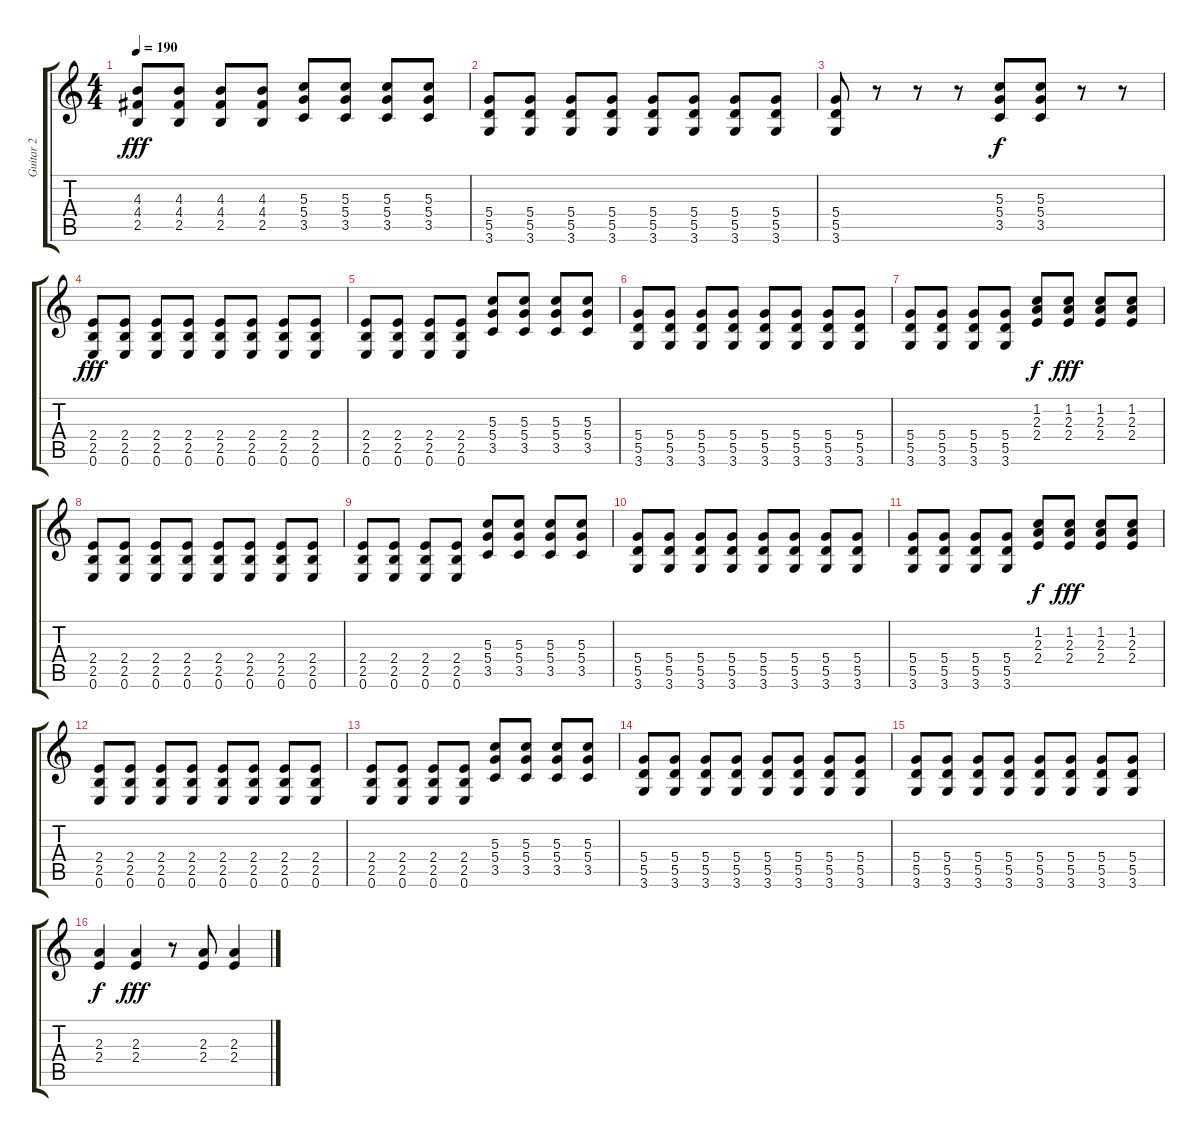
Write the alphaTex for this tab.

\track ("Guitar 2" "Guitar 2") {instrument overdrivenguitar}
\staff {score tabs}
\tuning (E4 B3 G3 D3 A2 E2) {hide}
\ts (4 4)
\tempo 190
\clef g2
\ks c
(4.3 4.4 2.5).8{dy fff} (4.3 4.4 2.5).8 (4.3 4.4 2.5).8 (4.3 4.4 2.5).8 (5.3 5.4 3.5).8 (5.3 5.4 3.5).8 (5.3 5.4 3.5).8 (5.3 5.4 3.5).8 |
(5.4 5.5 3.6).8 (5.4 5.5 3.6).8 (5.4 5.5 3.6).8 (5.4 5.5 3.6).8 (5.4 5.5 3.6).8 (5.4 5.5 3.6).8 (5.4 5.5 3.6).8 (5.4 5.5 3.6).8 |
(5.4 5.5 3.6).8 r.8 r.8 r.8 (5.3 5.4 3.5).8{dy f} (5.3 5.4 3.5).8 r.8 r.8 |
(2.4 2.5 0.6).8{dy fff} (2.4 2.5 0.6).8 (2.4 2.5 0.6).8 (2.4 2.5 0.6).8 (2.4 2.5 0.6).8 (2.4 2.5 0.6).8 (2.4 2.5 0.6).8 (2.4 2.5 0.6).8 |
(2.4 2.5 0.6).8 (2.4 2.5 0.6).8 (2.4 2.5 0.6).8 (2.4 2.5 0.6).8 (5.3 5.4 3.5).8 (5.3 5.4 3.5).8 (5.3 5.4 3.5).8 (5.3 5.4 3.5).8 |
(5.4 5.5 3.6).8 (5.4 5.5 3.6).8 (5.4 5.5 3.6).8 (5.4 5.5 3.6).8 (5.4 5.5 3.6).8 (5.4 5.5 3.6).8 (5.4 5.5 3.6).8 (5.4 5.5 3.6).8 |
(5.4 5.5 3.6).8 (5.4 5.5 3.6).8 (5.4 5.5 3.6).8 (5.4 5.5 3.6).8 (1.2 2.3 2.4).8{dy f} (1.2 2.3 2.4).8{dy fff} (1.2 2.3 2.4).8 (1.2 2.3 2.4).8 |
(2.4 2.5 0.6).8 (2.4 2.5 0.6).8 (2.4 2.5 0.6).8 (2.4 2.5 0.6).8 (2.4 2.5 0.6).8 (2.4 2.5 0.6).8 (2.4 2.5 0.6).8 (2.4 2.5 0.6).8 |
(2.4 2.5 0.6).8 (2.4 2.5 0.6).8 (2.4 2.5 0.6).8 (2.4 2.5 0.6).8 (5.3 5.4 3.5).8 (5.3 5.4 3.5).8 (5.3 5.4 3.5).8 (5.3 5.4 3.5).8 |
(5.4 5.5 3.6).8 (5.4 5.5 3.6).8 (5.4 5.5 3.6).8 (5.4 5.5 3.6).8 (5.4 5.5 3.6).8 (5.4 5.5 3.6).8 (5.4 5.5 3.6).8 (5.4 5.5 3.6).8 |
(5.4 5.5 3.6).8 (5.4 5.5 3.6).8 (5.4 5.5 3.6).8 (5.4 5.5 3.6).8 (1.2 2.3 2.4).8{dy f} (1.2 2.3 2.4).8{dy fff} (1.2 2.3 2.4).8 (1.2 2.3 2.4).8 |
(2.4 2.5 0.6).8 (2.4 2.5 0.6).8 (2.4 2.5 0.6).8 (2.4 2.5 0.6).8 (2.4 2.5 0.6).8 (2.4 2.5 0.6).8 (2.4 2.5 0.6).8 (2.4 2.5 0.6).8 |
(2.4 2.5 0.6).8 (2.4 2.5 0.6).8 (2.4 2.5 0.6).8 (2.4 2.5 0.6).8 (5.3 5.4 3.5).8 (5.3 5.4 3.5).8 (5.3 5.4 3.5).8 (5.3 5.4 3.5).8 |
(5.4 5.5 3.6).8 (5.4 5.5 3.6).8 (5.4 5.5 3.6).8 (5.4 5.5 3.6).8 (5.4 5.5 3.6).8 (5.4 5.5 3.6).8 (5.4 5.5 3.6).8 (5.4 5.5 3.6).8 |
(5.4 5.5 3.6).8 (5.4 5.5 3.6).8 (5.4 5.5 3.6).8 (5.4 5.5 3.6).8 (5.4 5.5 3.6).8 (5.4 5.5 3.6).8 (5.4 5.5 3.6).8 (5.4 5.5 3.6).8 |
(2.3 2.4).4{dy f} (2.3 2.4).4{dy fff} r.8 (2.3 2.4).8 (2.3 2.4).4
